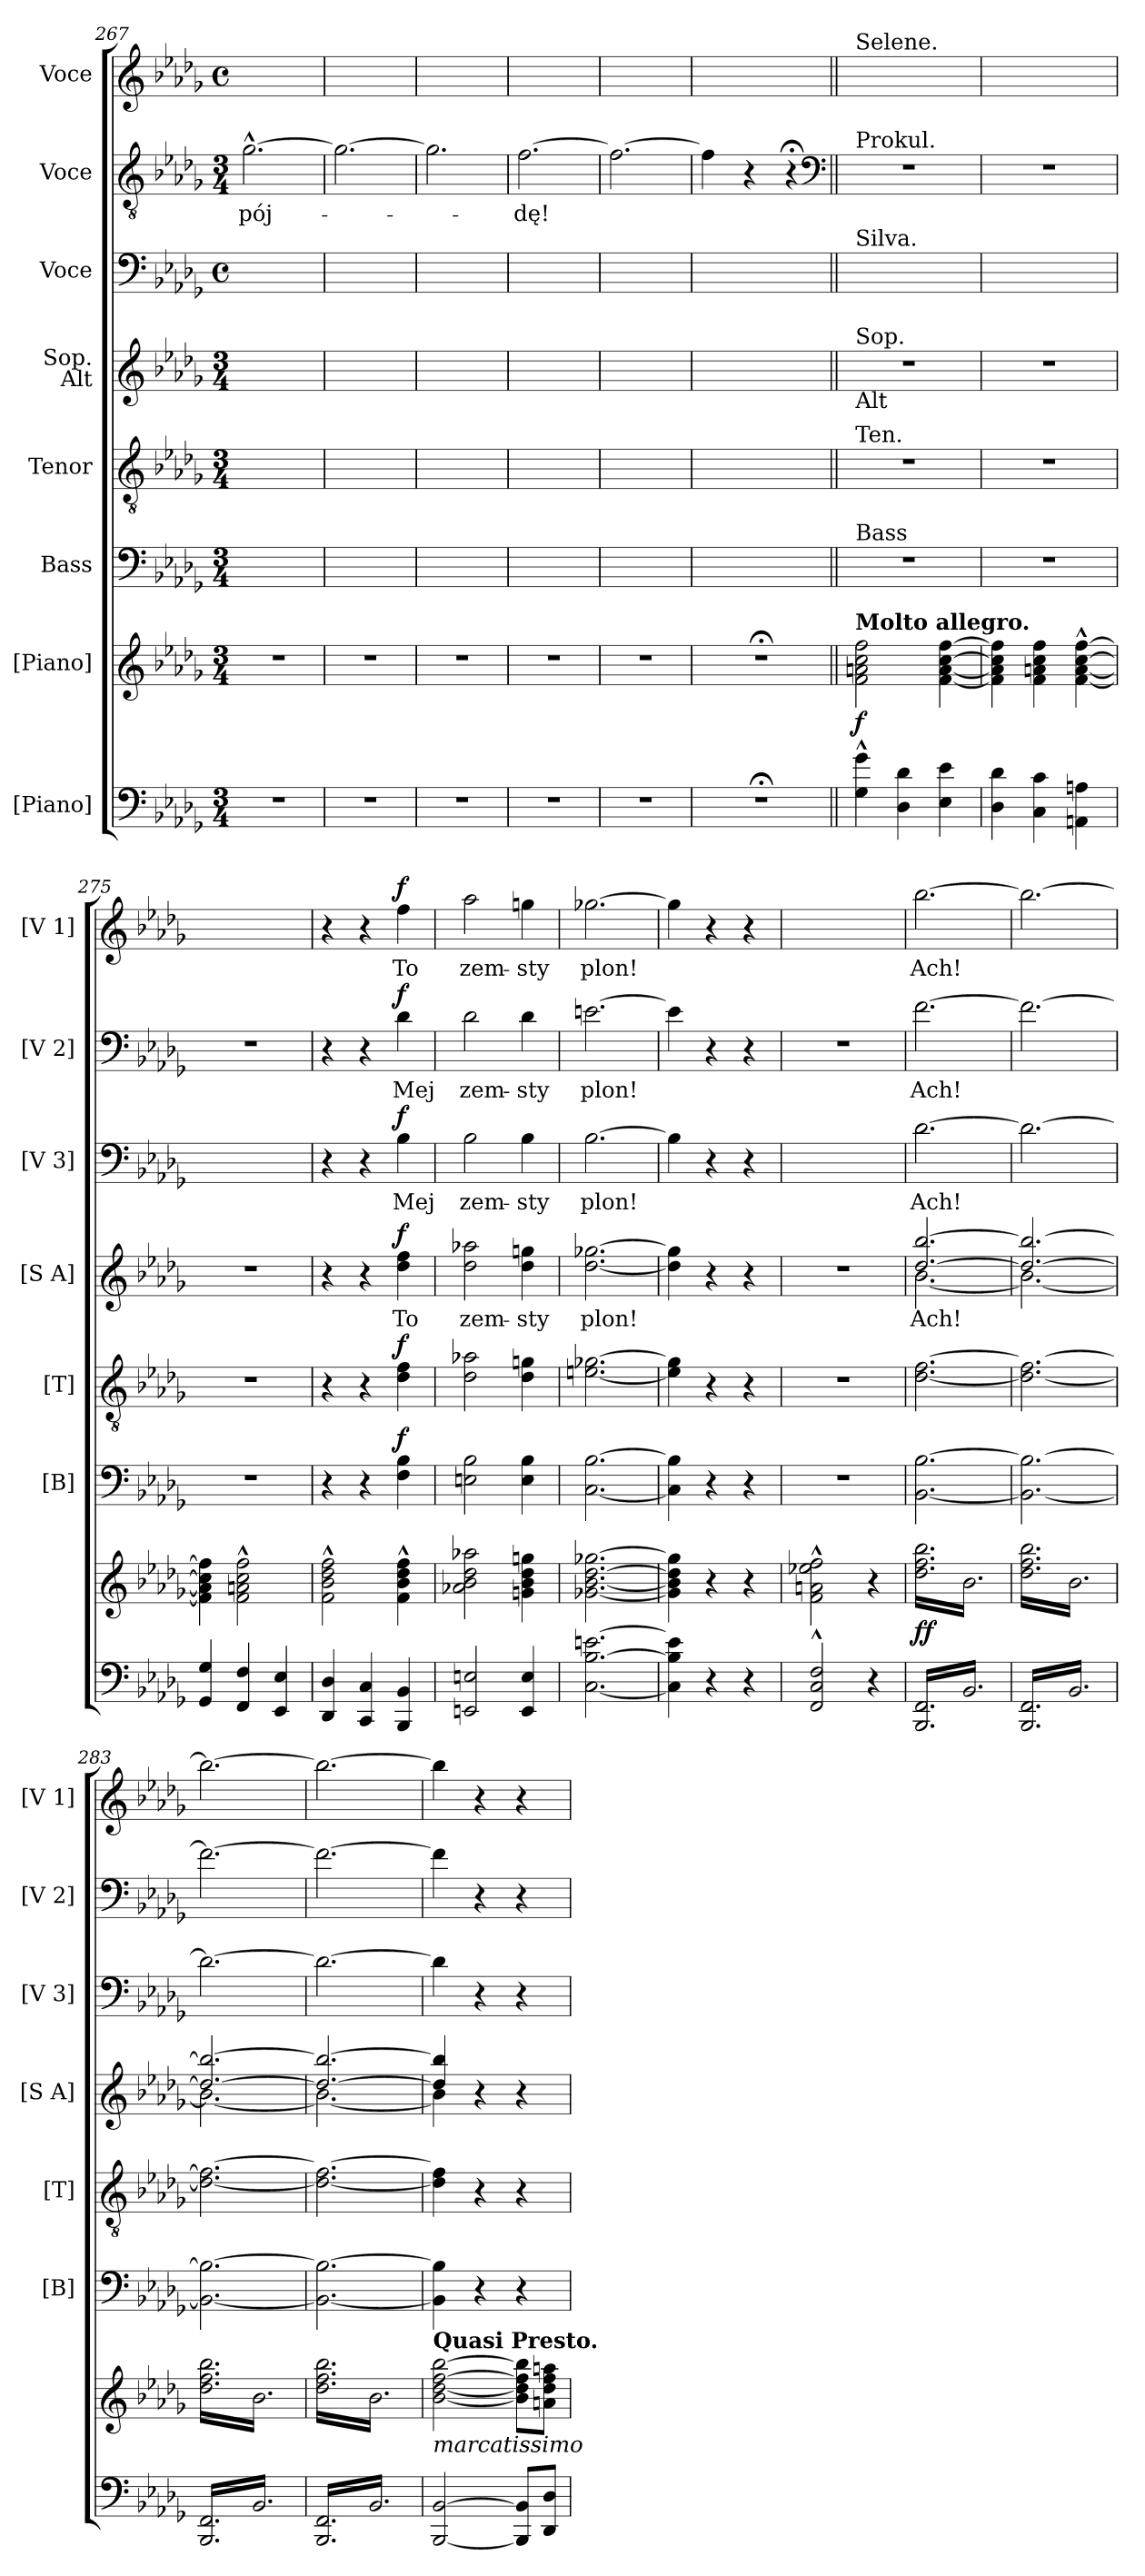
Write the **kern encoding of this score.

**kern	**kern	**dynam	**kern	**dynam	**kern	**dynam	**kern	**text	**dynam	**kern	**text	**dynam	**kern	**text	**dynam	**kern	**text	**dynam
*part8	*part7	*part7	*part6	*part6	*part5	*part5	*part4	*part4	*part4	*part3	*part3	*part3	*part2	*part2	*part2	*part1	*part1	*part1
*staff8	*staff7	*staff7	*staff6	*staff6	*staff5	*staff5	*staff4	*staff4	*staff4	*staff3	*staff3	*staff3	*staff2	*staff2	*staff2	*staff1	*staff1	*staff1
*I"[Piano]	*I"[Piano]	*	*I"Bass	*	*I"Tenor	*	*I"Sop.\nAlt	*	*	*I"Voce	*	*	*I"Voce	*	*	*I"Voce	*	*
*	*	*	*I'[B]	*	*I'[T]	*	*I'[S A]	*	*	*I'[V 3]	*	*	*I'[V 2]	*	*	*I'[V 1]	*	*
*clefF4	*clefG2	*	*clefF4	*	*clefGv2	*	*clefG2	*	*	*clefF4	*	*	*clefGv2	*	*	*clefG2	*	*
*k[b-e-a-d-g-]	*k[b-e-a-d-g-]	*	*k[b-e-a-d-g-]	*	*k[b-e-a-d-g-]	*	*k[b-e-a-d-g-]	*	*	*k[b-e-a-d-g-]	*	*	*k[b-e-a-d-g-]	*	*	*k[b-e-a-d-g-]	*	*
*M3/4	*M3/4	*	*M3/4	*	*M3/4	*	*M3/4	*	*	*M4/4	*	*	*M3/4	*	*	*M4/4	*	*
*	*	*	*	*	*	*	*	*	*	*met(c)	*	*	*	*	*	*met(c)	*	*
=267	=267	=267	=267	=267	=267	=267	=267	=267	=267	=267	=267	=267	=267	=267	=267	=267	=267	=267
2.r	2.r	.	2.ryy	.	2.ryy	.	2.ryy	.	.	2.ryy	.	.	[2.g-^^\	pój-	.	2.ryy	.	.
=268	=268	=268	=268	=268	=268	=268	=268	=268	=268	=268	=268	=268	=268	=268	=268	=268	=268	=268
2.r	2.r	.	2.ryy	.	2.ryy	.	2.ryy	.	.	2.ryy	.	.	2.g-\_	.	.	2.ryy	.	.
=269	=269	=269	=269	=269	=269	=269	=269	=269	=269	=269	=269	=269	=269	=269	=269	=269	=269	=269
2.r	2.r	.	2.ryy	.	2.ryy	.	2.ryy	.	.	2.ryy	.	.	2.g-\]	.	.	2.ryy	.	.
=270	=270	=270	=270	=270	=270	=270	=270	=270	=270	=270	=270	=270	=270	=270	=270	=270	=270	=270
2.r	2.r	.	2.ryy	.	2.ryy	.	2.ryy	.	.	2.ryy	.	.	[2.f\	-dę!	.	2.ryy	.	.
=271	=271	=271	=271	=271	=271	=271	=271	=271	=271	=271	=271	=271	=271	=271	=271	=271	=271	=271
2.r	2.r	.	2.ryy	.	2.ryy	.	2.ryy	.	.	2.ryy	.	.	2.f\_	.	.	2.ryy	.	.
=272	=272	=272	=272	=272	=272	=272	=272	=272	=272	=272	=272	=272	=272	=272	=272	=272	=272	=272
2.r;<	2.r;<	.	2.ryy	.	2.ryy	.	2.ryy	.	.	2.ryy	.	.	4f\]	.	.	2.ryy	.	.
.	.	.	.	.	.	.	.	.	.	.	.	.	4r	.	.	.	.	.
.	.	.	.	.	.	.	.	.	.	.	.	.	4r;<	.	.	.	.	.
*	*	*	*	*	*	*	*	*	*	*	*	*	*clefF4	*	*	*	*	*
=273||	=273||	=273||	=273||	=273||	=273||	=273||	=273||	=273||	=273||	=273||	=273||	=273||	=273||	=273||	=273||	=273||	=273||	=273||
!	!	!	!	!	!	!	!	!	!	!	!	!	!	!	!	!LO:TX:a:t=Selene.	!	!
!	!	!	!	!	!	!	!	!	!	!	!	!	!LO:TX:a:t=Prokul.	!	!	!	!	!
!	!	!	!	!	!	!	!	!	!	!LO:TX:a:t=Silva.	!	!	!	!	!	!	!	!
!	!	!	!	!	!	!	!LO:TX:b:t=Alt	!	!	!	!	!	!	!	!	!	!	!
!	!	!	!	!	!	!	!LO:TX:a:t=Sop.	!	!	!	!	!	!	!	!	!	!	!
!	!	!	!	!	!LO:TX:a:t=Ten.	!	!	!	!	!	!	!	!	!	!	!	!	!
!	!	!	!LO:TX:a:t=Bass	!	!	!	!	!	!	!	!	!	!	!	!	!	!	!
!	!LO:TX:a:B:t=Molto allegro.	!	!	!	!	!	!	!	!	!	!	!	!	!	!	!	!	!
4G-^^\ 4g-^^\	2f\ 2an\ 2cc\ 2ff\	f	2.r	.	2.r	.	2.r	.	.	2.r	.	.	2.r	.	.	2.r	.	.
4D-\ 4d-\	.	.	.	.	.	.	.	.	.	.	.	.	.	.	.	.	.	.
4E-\ 4e-\	[4f\ [4a\ [4cc\ [4ff\	.	.	.	.	.	.	.	.	.	.	.	.	.	.	.	.	.
=274	=274	=274	=274	=274	=274	=274	=274	=274	=274	=274	=274	=274	=274	=274	=274	=274	=274	=274
4D-\ 4d-\	4f]\ 4a]\ 4cc]\ 4ff]\	.	2.r	.	2.r	.	2.r	.	.	2.r	.	.	2.r	.	.	2.r	.	.
4C\ 4c\	4f\ 4an\ 4cc\ 4ff\	.	.	.	.	.	.	.	.	.	.	.	.	.	.	.	.	.
4AAn\ 4An\	[4f^^\ [4a^^\ [4cc^^\ [4ff^^\	.	.	.	.	.	.	.	.	.	.	.	.	.	.	.	.	.
=275	=275	=275	=275	=275	=275	=275	=275	=275	=275	=275	=275	=275	=275	=275	=275	=275	=275	=275
4GG-/ 4G-/	4f]\ 4a]\ 4cc]\ 4ff]\	.	2.r	.	2.r	.	2.r	.	.	2.r	.	.	2.r	.	.	2.r	.	.
4FF/ 4F/	2f^^\ 2an^^\ 2cc^^\ 2ff^^\	.	.	.	.	.	.	.	.	.	.	.	.	.	.	.	.	.
4EE-/ 4E-/	.	.	.	.	.	.	.	.	.	.	.	.	.	.	.	.	.	.
=276	=276	=276	=276	=276	=276	=276	=276	=276	=276	=276	=276	=276	=276	=276	=276	=276	=276	=276
4DD-/ 4D-/	2f^^\ 2b-^^\ 2dd-^^\ 2ff^^\	.	4r	.	4r	.	4r	.	.	4r	.	.	4r	.	.	4r	.	.
4CC/ 4C/	.	.	4r	.	4r	.	4r	.	.	4r	.	.	4r	.	.	4r	.	.
!	!	!	!	!LO:DY:a	!	!LO:DY:a	!	!	!LO:DY:a	!	!	!LO:DY:a	!	!	!LO:DY:a	!	!	!LO:DY:a
4BBB-/ 4BB-/	4f^^\ 4b-^^\ 4dd-^^\ 4ff^^\	.	4F\ 4B-\	f	4d-\ 4f\	f	4dd-\ 4ff\	To	f	4B-\	Mej	f	4d-\	Mej	f	4ff\	To	f
=277	=277	=277	=277	=277	=277	=277	=277	=277	=277	=277	=277	=277	=277	=277	=277	=277	=277	=277
2EEn/ 2En/	2a-X\ 2b-\ 2dd-\ 2aa-X\	.	2En\ 2B-\	.	2d-\ 2a-X\	.	2dd-\ 2aa-X\	zem-	.	2B-\	zem-	.	2d-\	zem-	.	2aa-\	zem-	.
4EE/ 4E/	4gn\ 4b-\ 4dd-\ 4ggn\	.	4E\ 4B-\	.	4d-\ 4gn\	.	4dd-\ 4ggn\	-sty	.	4B-\	-sty	.	4d-\	-sty	.	4ggn\	-sty	.
=278	=278	=278	=278	=278	=278	=278	=278	=278	=278	=278	=278	=278	=278	=278	=278	=278	=278	=278
[2.C\ [2.B-\ [2.en\	[2.g-X\ [2.b-\ [2.dd-\ [2.gg-X\	.	[2.C\ [2.B-\	.	[2.en\ [2.g-X\	.	[2.dd-\ [2.gg-X\	plon!	.	[2.B-\	plon!	.	[2.en\	plon!	.	[2.gg-X\	plon!	.
=279	=279	=279	=279	=279	=279	=279	=279	=279	=279	=279	=279	=279	=279	=279	=279	=279	=279	=279
4C]\ 4B-]\ 4e]\	4g-]\ 4b-]\ 4dd-]\ 4gg-]\	.	4C]\ 4B-]\	.	4e]\ 4g-]\	.	4dd-]\ 4gg-]\	.	.	4B-\]	.	.	4e\]	.	.	4gg-\]	.	.
4r	4r	.	4r	.	4r	.	4r	.	.	4r	.	.	4r	.	.	4r	.	.
4r	4r	.	4r	.	4r	.	4r	.	.	4r	.	.	4r	.	.	4r	.	.
=280	=280	=280	=280	=280	=280	=280	=280	=280	=280	=280	=280	=280	=280	=280	=280	=280	=280	=280
2FF^^/ 2C^^/ 2F^^/	2f^^\ 2an^^\ 2ee-X^^\ 2ff^^\	.	2.r	.	2.r	.	2.r	.	.	2.r	.	.	2.r	.	.	2.r	.	.
4r	4r	.	.	.	.	.	.	.	.	.	.	.	.	.	.	.	.	.
=281	=281	=281	=281	=281	=281	=281	=281	=281	=281	=281	=281	=281	=281	=281	=281	=281	=281	=281
*	*	*	*	*	*	*	*^	*	*	*	*	*	*	*	*	*	*	*
*tremolo	*	*	*	*	*	*	*	*	*	*	*	*	*	*	*	*	*	*	*
*	*tremolo	*	*	*	*	*	*	*	*	*	*	*	*	*	*	*	*	*	*
16BBB-/ 16FF/LL	16dd-\ 16ff\ 16bb-\LL	ff	[2.BB-\ [2.B-\	.	[2.d-\ [2.f\	.	[2.dd-/ [2.bb-/	[2.b-\	Ach!	.	[2.d-\	Ach!	.	[2.f\	Ach!	.	[2.bb-\	Ach!	.
16BB-/	16b-\	.	.	.	.	.	.	.	.	.	.	.	.	.	.	.	.	.	.
16BBB-/ 16FF/	16dd-\ 16ff\ 16bb-\	.	.	.	.	.	.	.	.	.	.	.	.	.	.	.	.	.	.
16BB-/	16b-\	.	.	.	.	.	.	.	.	.	.	.	.	.	.	.	.	.	.
16BBB-/ 16FF/	16dd-\ 16ff\ 16bb-\	.	.	.	.	.	.	.	.	.	.	.	.	.	.	.	.	.	.
16BB-/	16b-\	.	.	.	.	.	.	.	.	.	.	.	.	.	.	.	.	.	.
16BBB-/ 16FF/	16dd-\ 16ff\ 16bb-\	.	.	.	.	.	.	.	.	.	.	.	.	.	.	.	.	.	.
16BB-/	16b-\	.	.	.	.	.	.	.	.	.	.	.	.	.	.	.	.	.	.
16BBB-/ 16FF/	16dd-\ 16ff\ 16bb-\	.	.	.	.	.	.	.	.	.	.	.	.	.	.	.	.	.	.
16BB-/	16b-\	.	.	.	.	.	.	.	.	.	.	.	.	.	.	.	.	.	.
16BBB-/ 16FF/	16dd-\ 16ff\ 16bb-\	.	.	.	.	.	.	.	.	.	.	.	.	.	.	.	.	.	.
16BB-/JJ	16b-\JJ	.	.	.	.	.	.	.	.	.	.	.	.	.	.	.	.	.	.
=282	=282	=282	=282	=282	=282	=282	=282	=282	=282	=282	=282	=282	=282	=282	=282	=282	=282	=282	=282
16BBB-/ 16FF/LL	16dd-\ 16ff\ 16bb-\LL	.	2.BB-_\ 2.B-_\	.	2.d-_\ 2.f_\	.	2.dd-_/ 2.bb-_/	2.b-\_	.	.	2.d-\_	.	.	2.f\_	.	.	2.bb-\_	.	.
16BB-/	16b-\	.	.	.	.	.	.	.	.	.	.	.	.	.	.	.	.	.	.
16BBB-/ 16FF/	16dd-\ 16ff\ 16bb-\	.	.	.	.	.	.	.	.	.	.	.	.	.	.	.	.	.	.
16BB-/	16b-\	.	.	.	.	.	.	.	.	.	.	.	.	.	.	.	.	.	.
16BBB-/ 16FF/	16dd-\ 16ff\ 16bb-\	.	.	.	.	.	.	.	.	.	.	.	.	.	.	.	.	.	.
16BB-/	16b-\	.	.	.	.	.	.	.	.	.	.	.	.	.	.	.	.	.	.
16BBB-/ 16FF/	16dd-\ 16ff\ 16bb-\	.	.	.	.	.	.	.	.	.	.	.	.	.	.	.	.	.	.
16BB-/	16b-\	.	.	.	.	.	.	.	.	.	.	.	.	.	.	.	.	.	.
16BBB-/ 16FF/	16dd-\ 16ff\ 16bb-\	.	.	.	.	.	.	.	.	.	.	.	.	.	.	.	.	.	.
16BB-/	16b-\	.	.	.	.	.	.	.	.	.	.	.	.	.	.	.	.	.	.
16BBB-/ 16FF/	16dd-\ 16ff\ 16bb-\	.	.	.	.	.	.	.	.	.	.	.	.	.	.	.	.	.	.
16BB-/JJ	16b-\JJ	.	.	.	.	.	.	.	.	.	.	.	.	.	.	.	.	.	.
=283	=283	=283	=283	=283	=283	=283	=283	=283	=283	=283	=283	=283	=283	=283	=283	=283	=283	=283	=283
16BBB-/ 16FF/LL	16dd-\ 16ff\ 16bb-\LL	.	2.BB-_\ 2.B-_\	.	2.d-_\ 2.f_\	.	2.dd-_/ 2.bb-_/	2.b-\_	.	.	2.d-\_	.	.	2.f\_	.	.	2.bb-\_	.	.
16BB-/	16b-\	.	.	.	.	.	.	.	.	.	.	.	.	.	.	.	.	.	.
16BBB-/ 16FF/	16dd-\ 16ff\ 16bb-\	.	.	.	.	.	.	.	.	.	.	.	.	.	.	.	.	.	.
16BB-/	16b-\	.	.	.	.	.	.	.	.	.	.	.	.	.	.	.	.	.	.
16BBB-/ 16FF/	16dd-\ 16ff\ 16bb-\	.	.	.	.	.	.	.	.	.	.	.	.	.	.	.	.	.	.
16BB-/	16b-\	.	.	.	.	.	.	.	.	.	.	.	.	.	.	.	.	.	.
16BBB-/ 16FF/	16dd-\ 16ff\ 16bb-\	.	.	.	.	.	.	.	.	.	.	.	.	.	.	.	.	.	.
16BB-/	16b-\	.	.	.	.	.	.	.	.	.	.	.	.	.	.	.	.	.	.
16BBB-/ 16FF/	16dd-\ 16ff\ 16bb-\	.	.	.	.	.	.	.	.	.	.	.	.	.	.	.	.	.	.
16BB-/	16b-\	.	.	.	.	.	.	.	.	.	.	.	.	.	.	.	.	.	.
16BBB-/ 16FF/	16dd-\ 16ff\ 16bb-\	.	.	.	.	.	.	.	.	.	.	.	.	.	.	.	.	.	.
16BB-/JJ	16b-\JJ	.	.	.	.	.	.	.	.	.	.	.	.	.	.	.	.	.	.
=284	=284	=284	=284	=284	=284	=284	=284	=284	=284	=284	=284	=284	=284	=284	=284	=284	=284	=284	=284
16BBB-/ 16FF/LL	16dd-\ 16ff\ 16bb-\LL	.	2.BB-_\ 2.B-_\	.	2.d-_\ 2.f_\	.	2.dd-_/ 2.bb-_/	2.b-\_	.	.	2.d-\_	.	.	2.f\_	.	.	2.bb-\_	.	.
16BB-/	16b-\	.	.	.	.	.	.	.	.	.	.	.	.	.	.	.	.	.	.
16BBB-/ 16FF/	16dd-\ 16ff\ 16bb-\	.	.	.	.	.	.	.	.	.	.	.	.	.	.	.	.	.	.
16BB-/	16b-\	.	.	.	.	.	.	.	.	.	.	.	.	.	.	.	.	.	.
16BBB-/ 16FF/	16dd-\ 16ff\ 16bb-\	.	.	.	.	.	.	.	.	.	.	.	.	.	.	.	.	.	.
16BB-/	16b-\	.	.	.	.	.	.	.	.	.	.	.	.	.	.	.	.	.	.
16BBB-/ 16FF/	16dd-\ 16ff\ 16bb-\	.	.	.	.	.	.	.	.	.	.	.	.	.	.	.	.	.	.
16BB-/	16b-\	.	.	.	.	.	.	.	.	.	.	.	.	.	.	.	.	.	.
16BBB-/ 16FF/	16dd-\ 16ff\ 16bb-\	.	.	.	.	.	.	.	.	.	.	.	.	.	.	.	.	.	.
16BB-/	16b-\	.	.	.	.	.	.	.	.	.	.	.	.	.	.	.	.	.	.
16BBB-/ 16FF/	16dd-\ 16ff\ 16bb-\	.	.	.	.	.	.	.	.	.	.	.	.	.	.	.	.	.	.
16BB-/JJ	16b-\JJ	.	.	.	.	.	.	.	.	.	.	.	.	.	.	.	.	.	.
*	*Xtremolo	*	*	*	*	*	*	*	*	*	*	*	*	*	*	*	*	*	*
*Xtremolo	*	*	*	*	*	*	*	*	*	*	*	*	*	*	*	*	*	*	*
=285	=285	=285	=285	=285	=285	=285	=285	=285	=285	=285	=285	=285	=285	=285	=285	=285	=285	=285	=285
!	!LO:TX:a:B:t=Quasi Presto.	!	!	!	!	!	!	!	!	!	!	!	!	!	!	!	!	!	!
!	!LO:TX:b:i:t=marcatissimo	!	!	!	!	!	!	!	!	!	!	!	!	!	!	!	!	!	!
[2BBB-/ [2BB-/	[2b-\ [2dd-\ [2ff\ [2bb-\	.	4BB-]\ 4B-]\	.	4d-]\ 4f]\	.	4dd-]/ 4bb-]/	4b-\]	.	.	4d-\]	.	.	4f\]	.	.	4bb-\]	.	.
.	.	.	.	.	.	.	.	.	.	.	.	.	.	.	.	.	.	.	.
.	.	.	.	.	.	.	.	.	.	.	.	.	.	.	.	.	.	.	.
.	.	.	.	.	.	.	.	.	.	.	.	.	.	.	.	.	.	.	.
.	.	.	4r	.	4r	.	4r	2ryy	.	.	4r	.	.	4r	.	.	4r	.	.
.	.	.	.	.	.	.	.	.	.	.	.	.	.	.	.	.	.	.	.
8BBB-]/ 8BB-]/L	8b-]\ 8dd-]\ 8ff]\ 8bb-]\L	.	4r	.	4r	.	4r	.	.	.	4r	.	.	4r	.	.	4r	.	.
8DD-/ 8D-/J	8an\ 8dd-\ 8ff\ 8aan\J	.	.	.	.	.	.	.	.	.	.	.	.	.	.	.	.	.	.
*	*	*	*	*	*	*	*v	*v	*	*	*	*	*	*	*	*	*	*	*
=	=	=	=	=	=	=	=	=	=	=	=	=	=	=	=	=	=	=
*-	*-	*-	*-	*-	*-	*-	*-	*-	*-	*-	*-	*-	*-	*-	*-	*-	*-	*-
